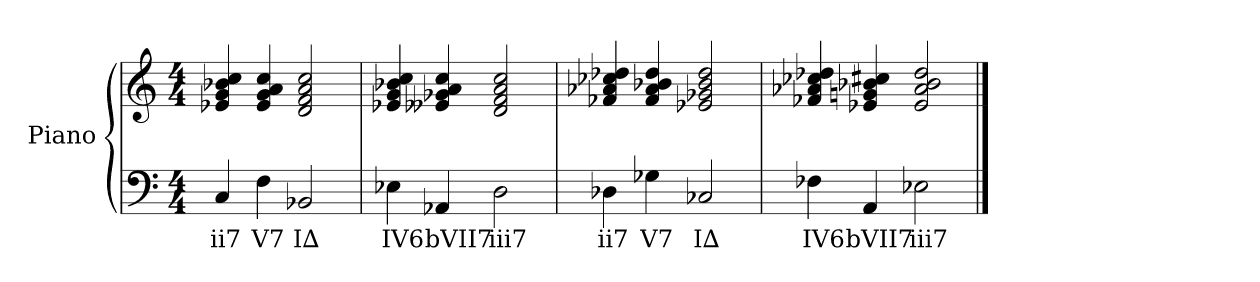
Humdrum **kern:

**kern	**text	**kern
*part1	*part1	*part1
*staff2	*staff2	*staff1
*I"Piano	*	*
*I'Pno.	*	*
!!LO:PB:g=z
*clefF4	*	*clefG2
*k[]	*	*k[]
*C:	*	*C:
*M4/4	*	*M4/4
=1	=1	=1
!	!LO:LY:b:color=#000000	!
4Ci/	ii7	4e-Xi/ 4gi 4b-Xi 4cci
!	!LO:LY:b:color=#000000	!
4Fi\	V7	4e-i/ 4gi 4ai 4cci
!	!LO:LY:b:color=#000000	!
2BB-Xi/	I∆	2di/ 2fi 2ai 2cci
=2	=2	=2
!	!LO:LY:b:color=#000000	!
4E-Xi\	IV6	4e-Xi/ 4gi 4b-Xi 4cci
!	!LO:LY:b:color=#000000	!
4AA-Xi/	bVII7	4e--Xi/ 4g-Xi 4ai 4cci
!	!LO:LY:b:color=#000000	!
2Di\	iii7	2di/ 2fi 2ai 2cci
!!LO:LB:g=z
=3	=3	=3
!	!LO:LY:b:color=#000000	!
4D-Xi\	ii7	4f-Xi/ 4a-Xi 4cc-Xi 4dd-Xi
!	!LO:LY:b:color=#000000	!
4G-Xi\	V7	4f-i/ 4a-i 4b-Xi 4dd-i
!	!LO:LY:b:color=#000000	!
2C-Xi/	I∆	2e-Xi/ 2g-Xi 2b-i 2dd-i
=4	=4	=4
!	!LO:LY:b:color=#000000	!
4F-Xi\	IV6	4f-Xi/ 4a-Xi 4cc-Xi 4dd-Xi
!	!LO:LY:b:color=#000000	!
4AAi/	bVII7	4e-Xi/ 4gni 4b-Xi 4cc#Xi
!	!LO:LY:b:color=#000000	!
2E-Xi\	iii7	2e-i/ 2a-i 2b-i 2dd-i
==	==	==
*-	*-	*-
